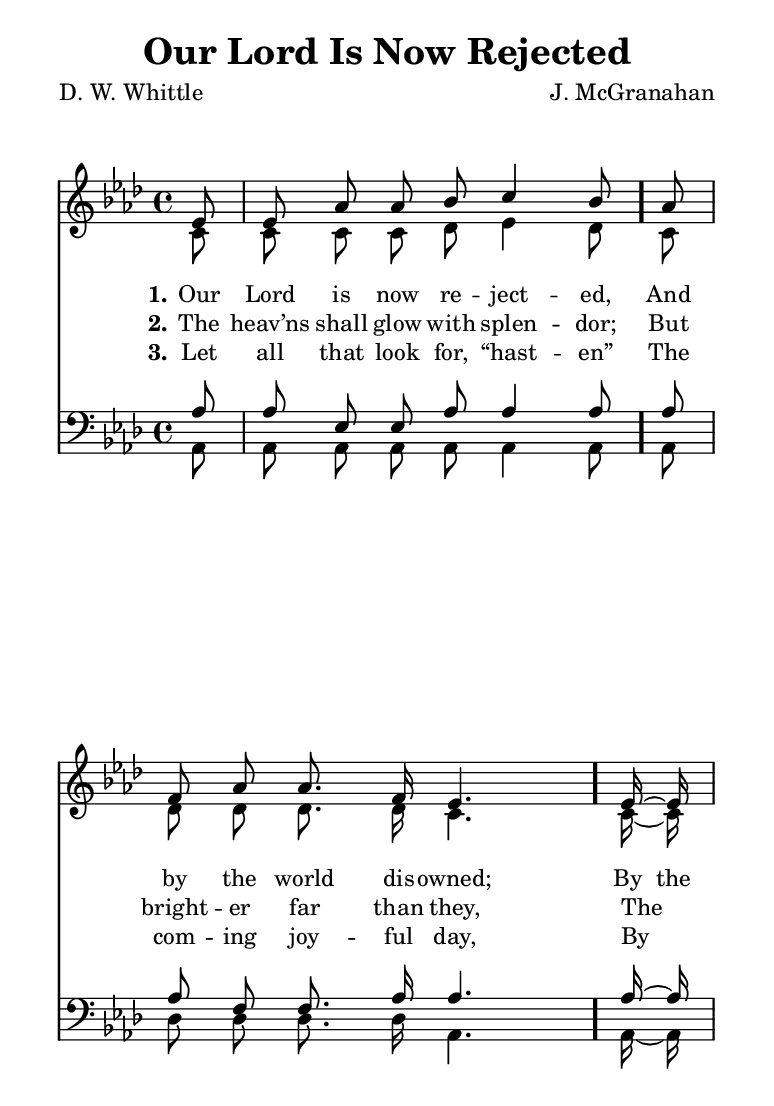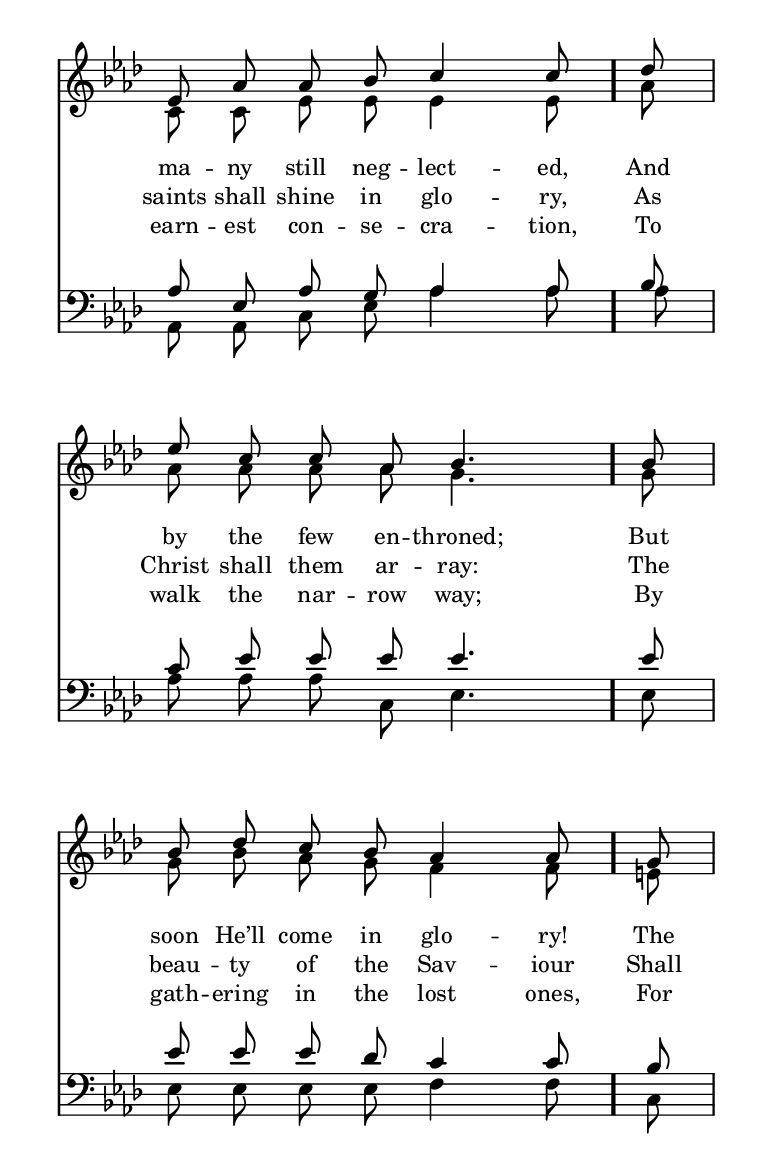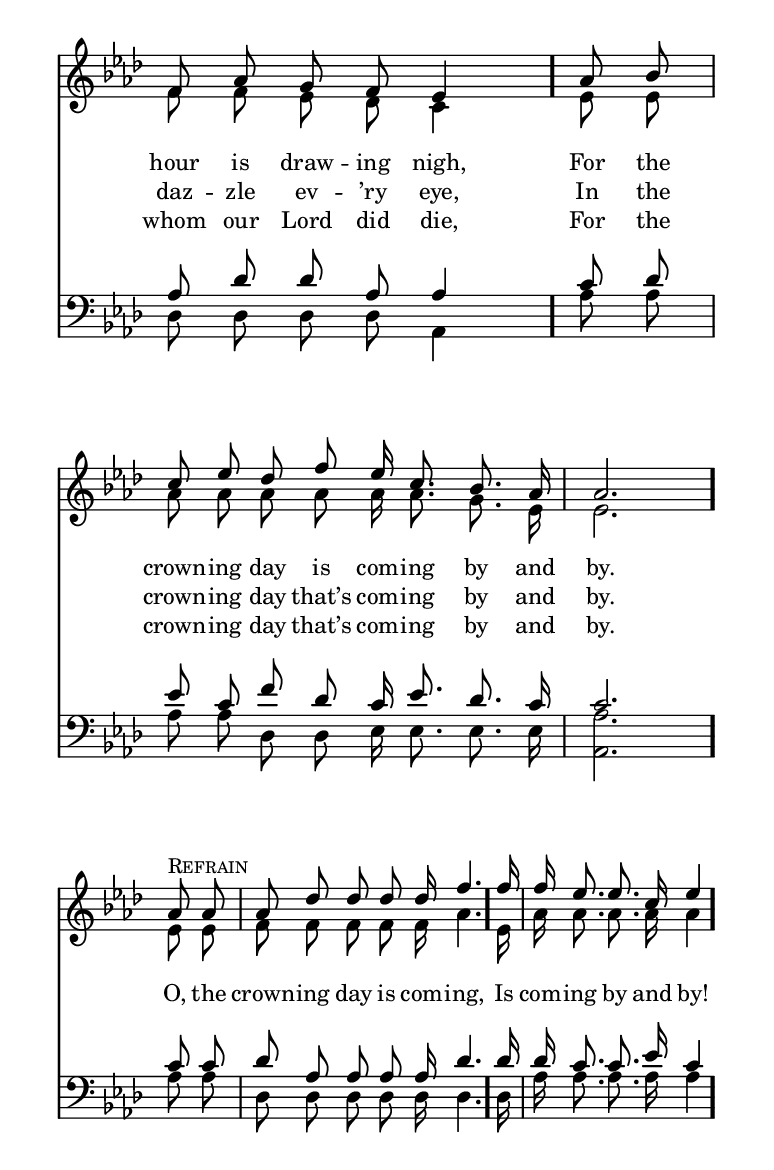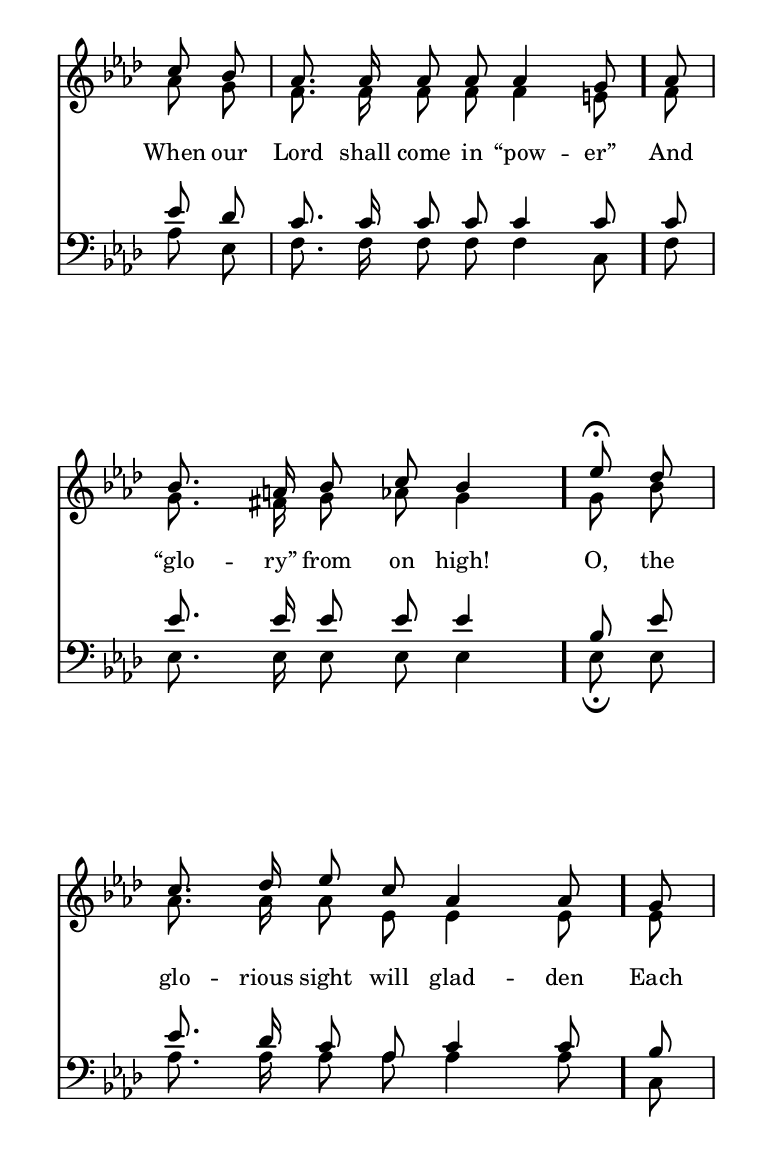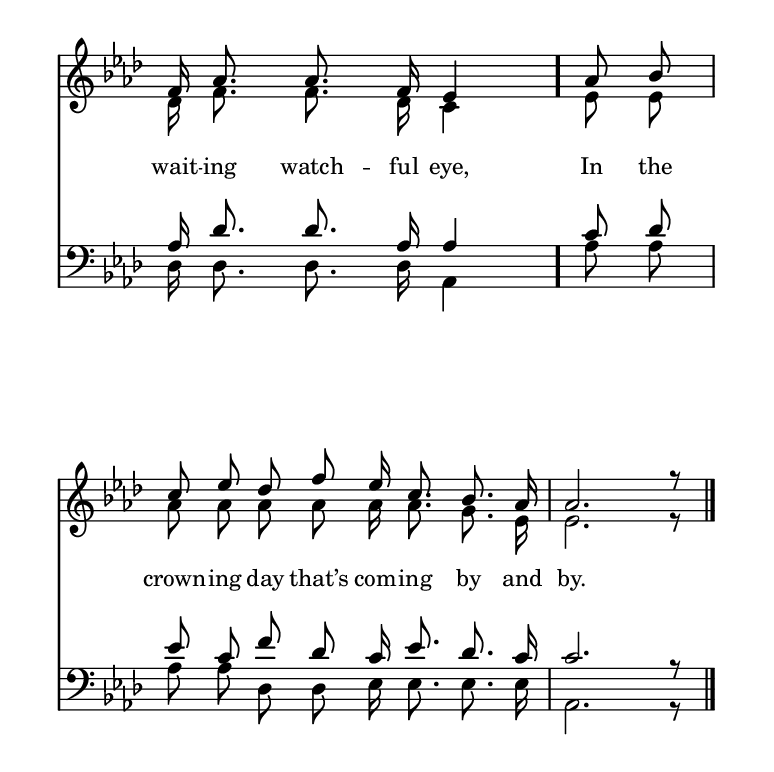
\include "common/global.ily"
\paper {
  \include "common/paper.ily"
  page-count = #(cond (is-eogsized 2) (#t #f))
  systems-per-page = #(cond (is-eogsized 4) (#t #f))
}

\header{
  hymnnumber = "188"
  title = "Our Lord Is Now Rejected"
  tunename = ""
  meter = ""
  poet = "D. W. Whittle"
  composer = "J. McGranahan"
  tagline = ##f
}

ta = { \tempo 4=80 }
tb = { \tempo 4=40 }

patternA = { c8 | c8 c c c c4 c8 }
patternC = { c16 ~ c16 | c8 c c c c4 c8 }
patternB = { c8 | c8 c c8. c16 c4. }
patternD = { c8 | c8 c c c c4. }
patternE = { c8 | c8 c c c c4 }
patternF = { c8 c | c c c c c16 c8. c8. c16 | c2. }

patternG = { aes8 aes | aes des des des des16 f4. }
patternH = { f16 | f ees8. ees c16 ees4 }
patternI = { c8 bes | aes8. aes16 aes8 aes aes4 g8 }
patternJ = { aes8 | bes8. a16 bes8 c bes4 }
patternK = { ees8 des | c8. des16 ees8 c aes4 aes8 }
patternL = { g8 | f16 aes8. aes f16 ees4 }

global = {
  \include "common/overrides.ily"
  \override Staff.TimeSignature.style = #'()
  \time 4/4
  \override Score.MetronomeMark.transparent = ##t % hide all fermata changes too
  \ta
  \key aes \major
  \partial 8
  \autoBeamOff
}

notesSoprano = {
\global
\relative c' {

  \changePitch \patternA { ees | ees aes aes bes c bes }
  \changePitch \patternB { aes | f aes aes f ees }
  \changePitch \patternC { ees ~ ees | ees aes aes bes c c }
  \changePitch \patternD { des | ees c c aes bes }
  \changePitch \patternA { bes | bes des c bes aes aes }
  \changePitch \patternE { g | f aes g f ees }
  \changePitch \patternF { aes bes | c ees des f ees c bes aes | aes }

  \break

  << s^\markup { \small \caps "Refrain" }
  { aes8 aes | aes des des des des16 f4. } >>
  f16 | f ees8. ees c16 ees4
  c8 bes | aes8. aes16 aes8 aes aes4 g8
  aes8 | bes8. a16 bes8 c bes4
  \ta ees8 \fermata \ta des | c8. des16 ees8 c aes4 aes8
  g8 | f16 aes8. aes f16 ees4
  aes8 bes | c ees des f ees16 c8. bes aes16 | aes2. r8

  \bar "|."

}
}

notesAlto = {
\global
\relative e' {

  \changePitch \patternA { c | c c c des ees des }
  \changePitch \patternB { c | des des des des | c }
  \changePitch \patternC { c ~ c | c c ees ees ees ees }
  \changePitch \patternD { aes | aes aes aes aes g }
  \changePitch \patternA { g | g bes aes g f f }
  \changePitch \patternE { e | f f ees des c }
  \changePitch \patternF { ees ees | aes aes aes aes aes aes g ees | ees }

  \changePitch \patternG { ees ees | f f f f f aes }
  \changePitch \patternH { es | aes aes aes aes aes }
  \changePitch \patternI { aes g | f f f f f e }
  \changePitch \patternJ { f | g fis g aes! g }
  \changePitch \patternK { g bes | aes aes aes ees ees ees }
  \changePitch \patternL { ees | des f f des c }
  \changePitch \patternF { ees ees | aes aes aes aes aes aes g ees | ees r }

}
}

notesTenor = {
\global
\relative a {

  \changePitch \patternA { aes | aes ees ees aes aes aes }
  \changePitch \patternB { aes | aes f f aes aes }
  \changePitch \patternC { aes ~ aes | aes ees aes g aes aes }
  \changePitch \patternD { bes | c ees ees ees ees }
  \changePitch \patternA { ees | ees ees ees des c c }
  \changePitch \patternE { bes | aes des des aes aes }
  \changePitch \patternF { c des | ees c f des c ees des c | c }

  \changePitch \patternG { c c | des aes aes aes aes des }
  \changePitch \patternH { des | des c c ees c }
  \changePitch \patternI { ees des | c c c c c c }
  \changePitch \patternJ { c | ees ees ees ees ees }
  \changePitch \patternK { bes ees | ees des c aes c c }
  \changePitch \patternL { bes | aes des des aes aes }
  \changePitch \patternF { c des | ees c f des c ees des c | c r }

}
}

notesBass = {
\global
\relative f, {

  \changePitch \patternA { aes | aes aes aes aes aes aes }
  \changePitch \patternB { aes | des des des des aes }
  \changePitch \patternC { aes ~ aes | aes aes c ees aes aes }
  \changePitch \patternD { aes | aes aes aes c, ees }
  \changePitch \patternA { ees | ees ees ees ees f f }
  \changePitch \patternE { c | des des des des aes }
  \changePitch \patternF { aes' aes | aes aes des, des ees ees ees ees | < aes aes, > }

  \changePitch \patternG { aes aes | des, des des des des des }
  \changePitch \patternH { des | aes' aes aes aes aes }
  \changePitch \patternI { aes ees | f f f f f c }
  \changePitch \patternJ { f | ees ees ees ees ees }
  \changePitch \patternK { ees \fermata ees | aes aes aes aes aes aes }
  \changePitch \patternL { c, | des des des des aes }
  \changePitch \patternF { aes' aes | aes aes des, des ees ees ees ees | aes, r }

}
}

Refrain = \lyricmode {

O, the crown -- ing day is com -- ing, \bar "."
Is com -- ing by and by! \bar "."
When our Lord shall come in “pow -- er” \bar "."
And “glo -- ry” from on high! \bar "."
O, the glo -- rious sight will glad -- den \bar "."
Each wait -- ing watch -- ful eye, \bar "."
In the crown -- ing day that’s com -- ing by and by. \bar "."

}

wordsA = \lyricmode {
\set stanza = "1."

Our Lord is now re -- ject -- ed, \bar "."
And by the world dis -- owned; \bar "."
{ \mon } By the { \moff } ma -- ny still neg -- lect -- ed, \bar "."
And by the few en -- throned; \bar "."
But soon He’ll come in glo -- ry! \bar "."
The hour is draw -- ing nigh, \bar "."
For the crown -- ing day is com -- ing by and by. \bar "."

}

wordsB = \lyricmode {
\set stanza = "2."

The heav’ns shall glow with splen -- dor;
But bright -- er far than they,
The saints shall shine in glo -- ry,
As Christ shall them ar -- ray:
The beau -- ty of the Sav -- iour
Shall daz -- zle ev -- ’ry eye,
In the crown -- ing day that’s com -- ing by and by.

\Refrain

}

wordsC = \lyricmode {
\set stanza = "3."

Let all that look for, “hast -- en”
The com -- ing joy -- ful day,
By earn -- est con -- se -- cra -- tion,
To walk the nar -- row way;
By gath -- ering in the lost ones,
For whom our Lord did die,
For the crown -- ing day that’s com -- ing by and by.

}

\score {
  \context ChoirStaff <<
    \context Staff = upper <<
      \set ChoirStaff.systemStartDelimiter = #'SystemStartBar
      \context Voice  = sopranos { \voiceOne << \notesSoprano >> }
      \context Voice  = altos { \voiceTwo << \notesAlto >> }
      \context Lyrics = one   \lyricsto sopranos \wordsA
      \context Lyrics = two   \lyricsto sopranos \wordsB
      \context Lyrics = three \lyricsto sopranos \wordsC
    >>
    \context Staff = men <<
      \clef bass
      \context Voice  = tenors { \voiceOne << \notesTenor >> }
      \context Voice  = basses { \voiceTwo << \notesBass >> }
    >>
  >>
  \layout {
    \include "common/layout.ily"
  }
  \midi{
    \include "common/midi.ily"
  }
}

\version "2.18.2"  % necessary for upgrading to future LilyPond versions.

% vi:set et ts=2 sw=2 ai nocindent syntax=lilypond:
